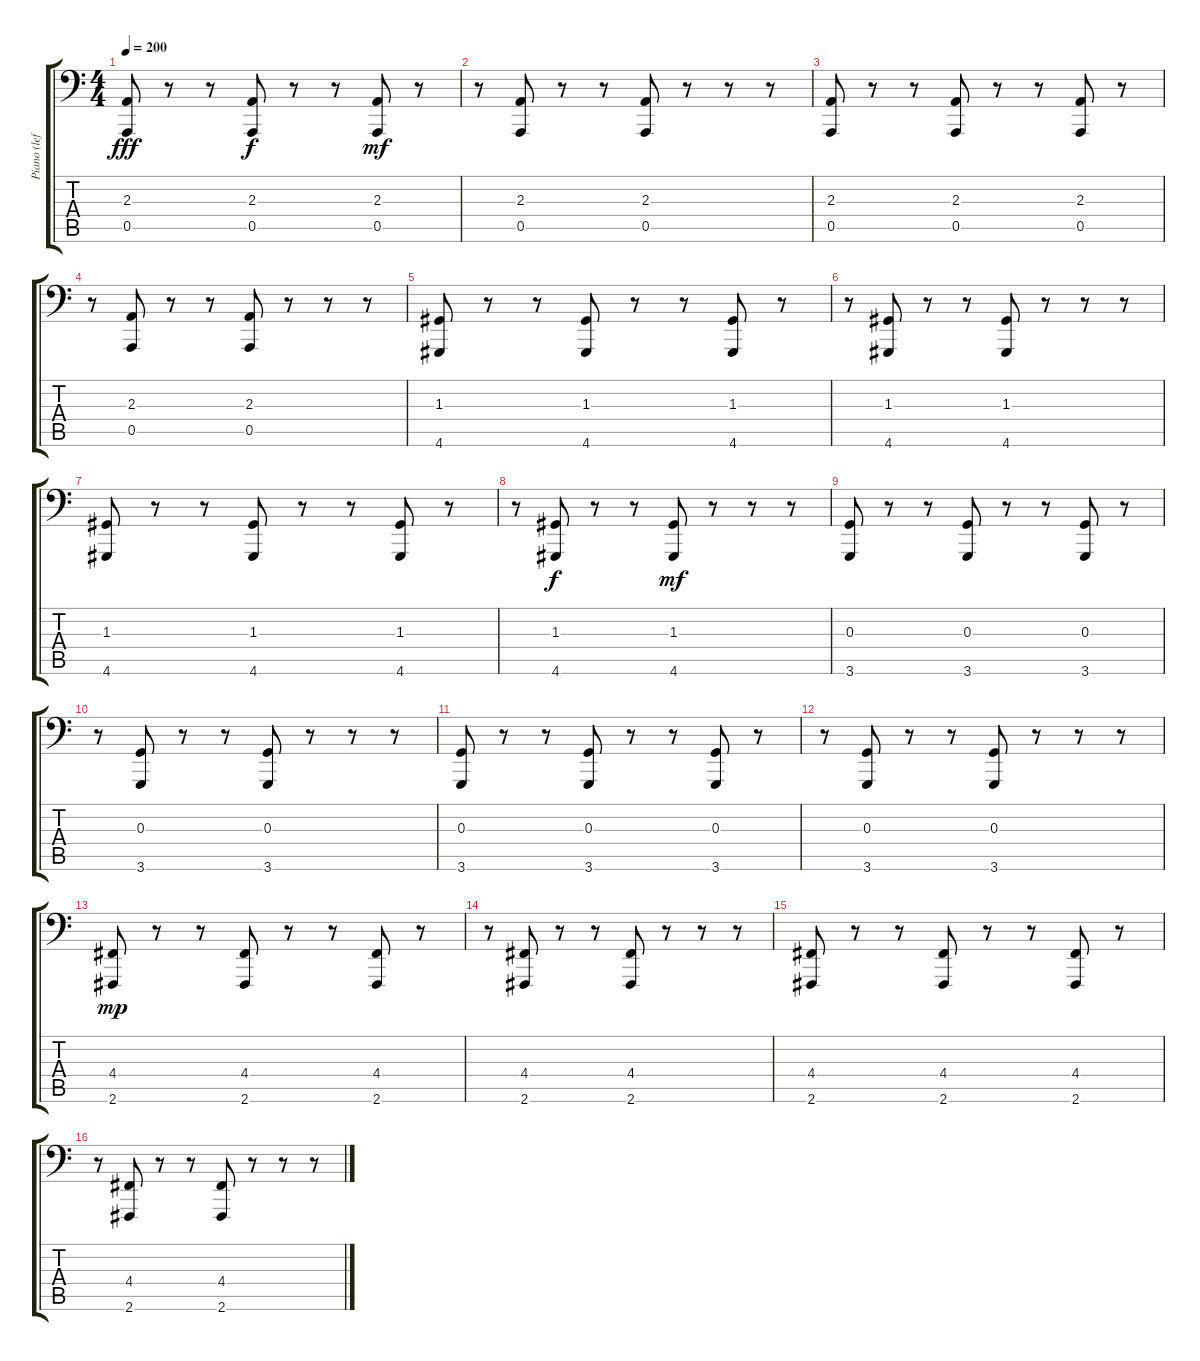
\track ("Piano (left hand)" "Piano (lef") {instrument acousticgrandpiano}
\staff {score tabs}
\tuning (E3 B2 G2 D2 A1 E1) {hide}
\ts (4 4)
\tempo 200
\clef f4
\ks c
(2.3 0.5).8{dy fff instrument acousticgrandpiano} r.8 r.8 (2.3 0.5).8{dy f} r.8 r.8 (2.3 0.5).8{dy mf} r.8 |
r.8 (2.3 0.5).8 r.8 r.8 (2.3 0.5).8 r.8 r.8 r.8 |
(2.3 0.5).8 r.8 r.8 (2.3 0.5).8 r.8 r.8 (2.3 0.5).8 r.8 |
r.8 (2.3 0.5).8 r.8 r.8 (2.3 0.5).8 r.8 r.8 r.8 |
(1.3 4.6).8 r.8 r.8 (1.3 4.6).8 r.8 r.8 (1.3 4.6).8 r.8 |
r.8 (1.3 4.6).8 r.8 r.8 (1.3 4.6).8 r.8 r.8 r.8 |
(1.3 4.6).8 r.8 r.8 (1.3 4.6).8 r.8 r.8 (1.3 4.6).8 r.8 |
r.8 (1.3 4.6).8{dy f} r.8 r.8 (1.3 4.6).8{dy mf} r.8 r.8 r.8 |
(0.3 3.6).8 r.8 r.8 (0.3 3.6).8 r.8 r.8 (0.3 3.6).8 r.8 |
r.8 (0.3 3.6).8 r.8 r.8 (0.3 3.6).8 r.8 r.8 r.8 |
(0.3 3.6).8 r.8 r.8 (0.3 3.6).8 r.8 r.8 (0.3 3.6).8 r.8 |
r.8 (0.3 3.6).8 r.8 r.8 (0.3 3.6).8 r.8 r.8 r.8 |
(4.4 2.6).8{dy mp} r.8 r.8 (4.4 2.6).8 r.8 r.8 (4.4 2.6).8 r.8 |
r.8 (4.4 2.6).8 r.8 r.8 (4.4 2.6).8 r.8 r.8 r.8 |
(4.4 2.6).8 r.8 r.8 (4.4 2.6).8 r.8 r.8 (4.4 2.6).8 r.8 |
r.8 (4.4 2.6).8 r.8 r.8 (4.4 2.6).8 r.8 r.8 r.8
